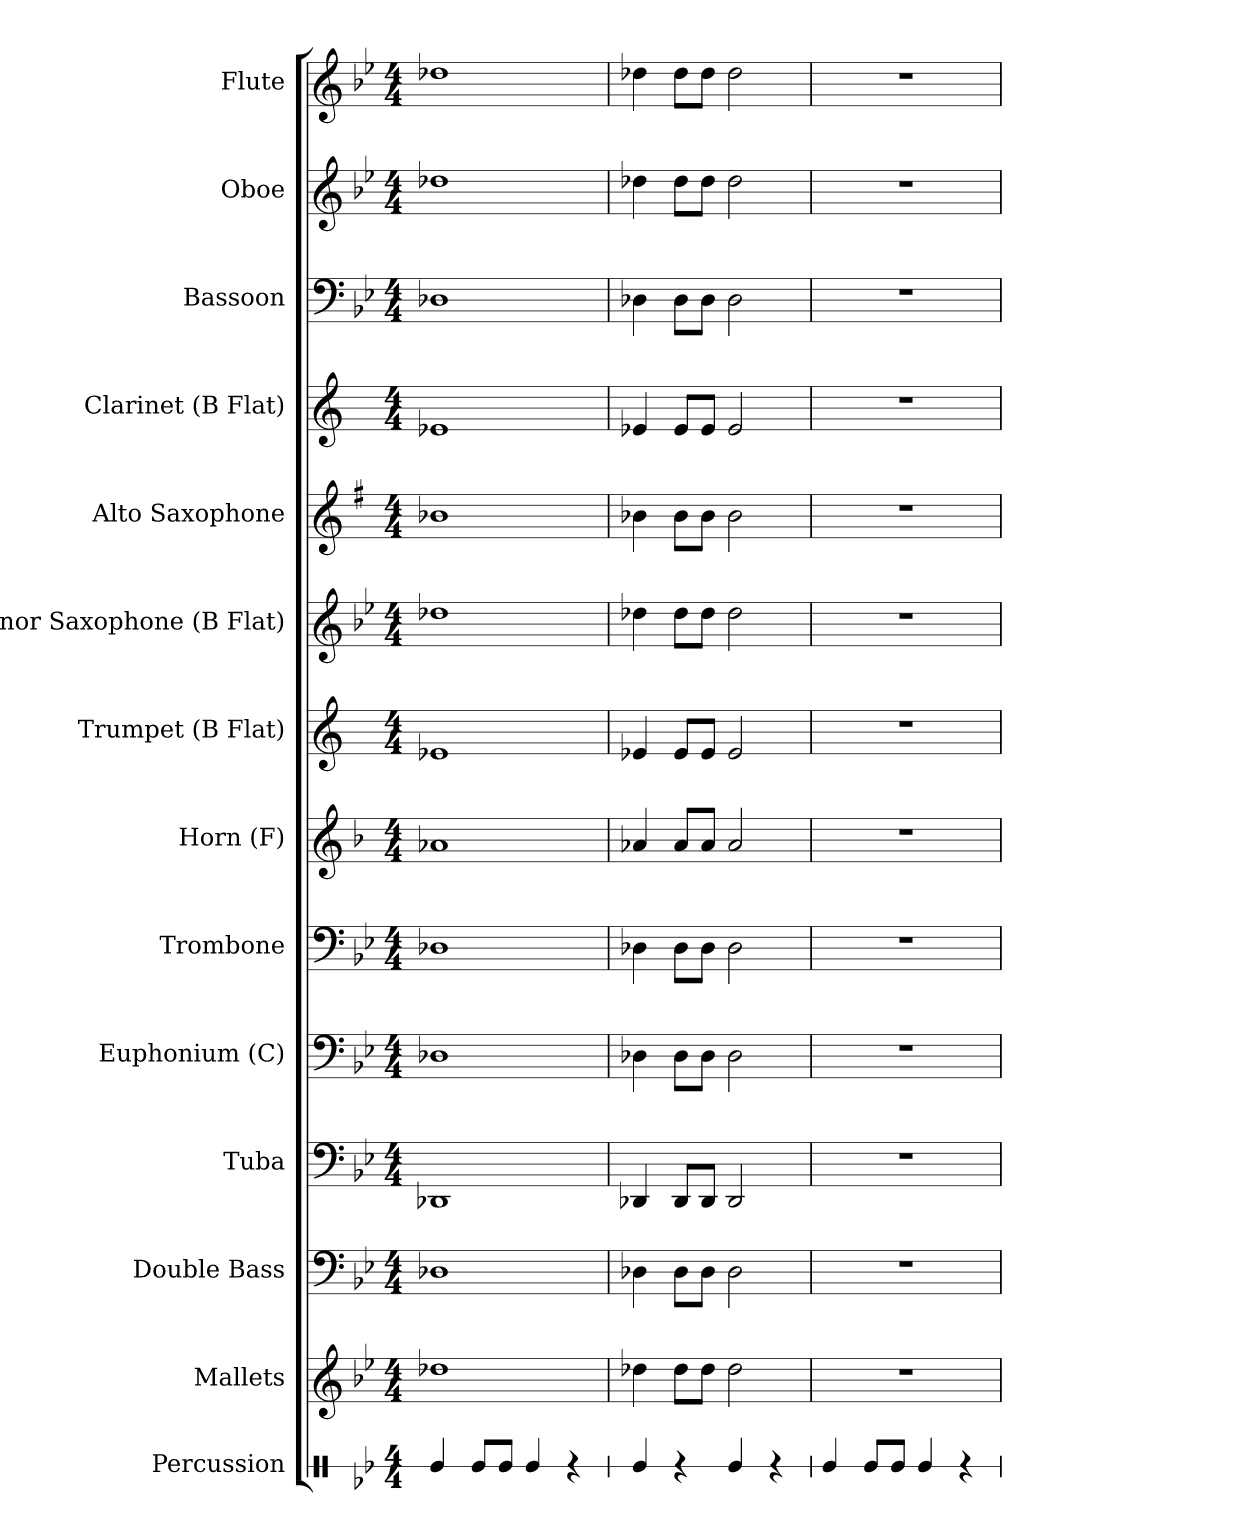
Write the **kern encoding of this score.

**kern	**kern	**kern	**kern	**kern	**kern	**kern	**kern	**kern	**kern	**kern	**kern	**kern	**kern
*part14	*part13	*part12	*part11	*part10	*part9	*part8	*part7	*part6	*part5	*part4	*part3	*part2	*part1
*staff14	*staff13	*staff12	*staff11	*staff10	*staff9	*staff8	*staff7	*staff6	*staff5	*staff4	*staff3	*staff2	*staff1
*I"Percussion	*I"Mallets	*I"Double Bass	*I"Tuba	*I"Euphonium (C)	*I"Trombone	*I"Horn (F)	*I"Trumpet (B Flat)	*I"Tenor Saxophone (B Flat)	*I"Alto Saxophone	*I"Clarinet (B Flat)	*I"Bassoon	*I"Oboe	*I"Flute
*stria1	*	*	*	*	*	*	*	*	*	*	*	*	*
*clefX	*clefG2	*clefF4	*clefF4	*clefF4	*clefF4	*clefG2	*clefG2	*clefG2	*clefG2	*clefG2	*clefF4	*clefG2	*clefG2
*	*ITrd-14c-24	*ITrd7c12	*	*	*	*ITrd4c7	*ITrd1c2	*ITrd8c14	*ITrd5c9	*ITrd1c2	*	*	*
*k[b-e-]	*k[b-e-]	*k[b-e-]	*k[b-e-]	*k[b-e-]	*k[b-e-]	*k[b-e-]	*k[b-e-]	*k[b-e-]	*k[b-e-]	*k[b-e-]	*k[b-e-]	*k[b-e-]	*k[b-e-]
*B-:	*B-:	*B-:	*B-:	*B-:	*B-:	*B-:	*B-:	*B-:	*B-:	*B-:	*B-:	*B-:	*B-:
*M4/4	*M4/4	*M4/4	*M4/4	*M4/4	*M4/4	*M4/4	*M4/4	*M4/4	*M4/4	*M4/4	*M4/4	*M4/4	*M4/4
=1	=1	=1	=1	=1	=1	=1	=1	=1	=1	=1	=1	=1	=1
4Re/	1dddd-X\	1DD-X\	1DD-X/	1D-X\	1D-X\	1d-X/	1d-X/	1d-X\	1d-X\	1d-X/	1D-X\	1dd-X\	1dd-X\
8Re/L	.	.	.	.	.	.	.	.	.	.	.	.	.
8Re/J	.	.	.	.	.	.	.	.	.	.	.	.	.
4Re/	.	.	.	.	.	.	.	.	.	.	.	.	.
4r	.	.	.	.	.	.	.	.	.	.	.	.	.
=2	=2	=2	=2	=2	=2	=2	=2	=2	=2	=2	=2	=2	=2
4Re/	4dddd-X\	4DD-X\	4DD-X/	4D-X\	4D-X\	4d-X/	4d-X/	4d-X\	4d-X\	4d-X/	4D-X\	4dd-X\	4dd-X\
4r	8dddd-\L	8DD-\L	8DD-/L	8D-\L	8D-\L	8d-/L	8d-/L	8d-\L	8d-\L	8d-/L	8D-\L	8dd-\L	8dd-\L
.	8dddd-\J	8DD-\J	8DD-/J	8D-\J	8D-\J	8d-/J	8d-/J	8d-\J	8d-\J	8d-/J	8D-\J	8dd-\J	8dd-\J
4Re/	2dddd-\	2DD-\	2DD-/	2D-\	2D-\	2d-/	2d-/	2d-\	2d-\	2d-/	2D-\	2dd-\	2dd-\
4r	.	.	.	.	.	.	.	.	.	.	.	.	.
=3	=3	=3	=3	=3	=3	=3	=3	=3	=3	=3	=3	=3	=3
4Re/	1r	1r	1r	1r	1r	1r	1r	1r	1r	1r	1r	1r	1r
8Re/L	.	.	.	.	.	.	.	.	.	.	.	.	.
8Re/J	.	.	.	.	.	.	.	.	.	.	.	.	.
4Re/	.	.	.	.	.	.	.	.	.	.	.	.	.
4r	.	.	.	.	.	.	.	.	.	.	.	.	.
=	=	=	=	=	=	=	=	=	=	=	=	=	=
*-	*-	*-	*-	*-	*-	*-	*-	*-	*-	*-	*-	*-	*-
